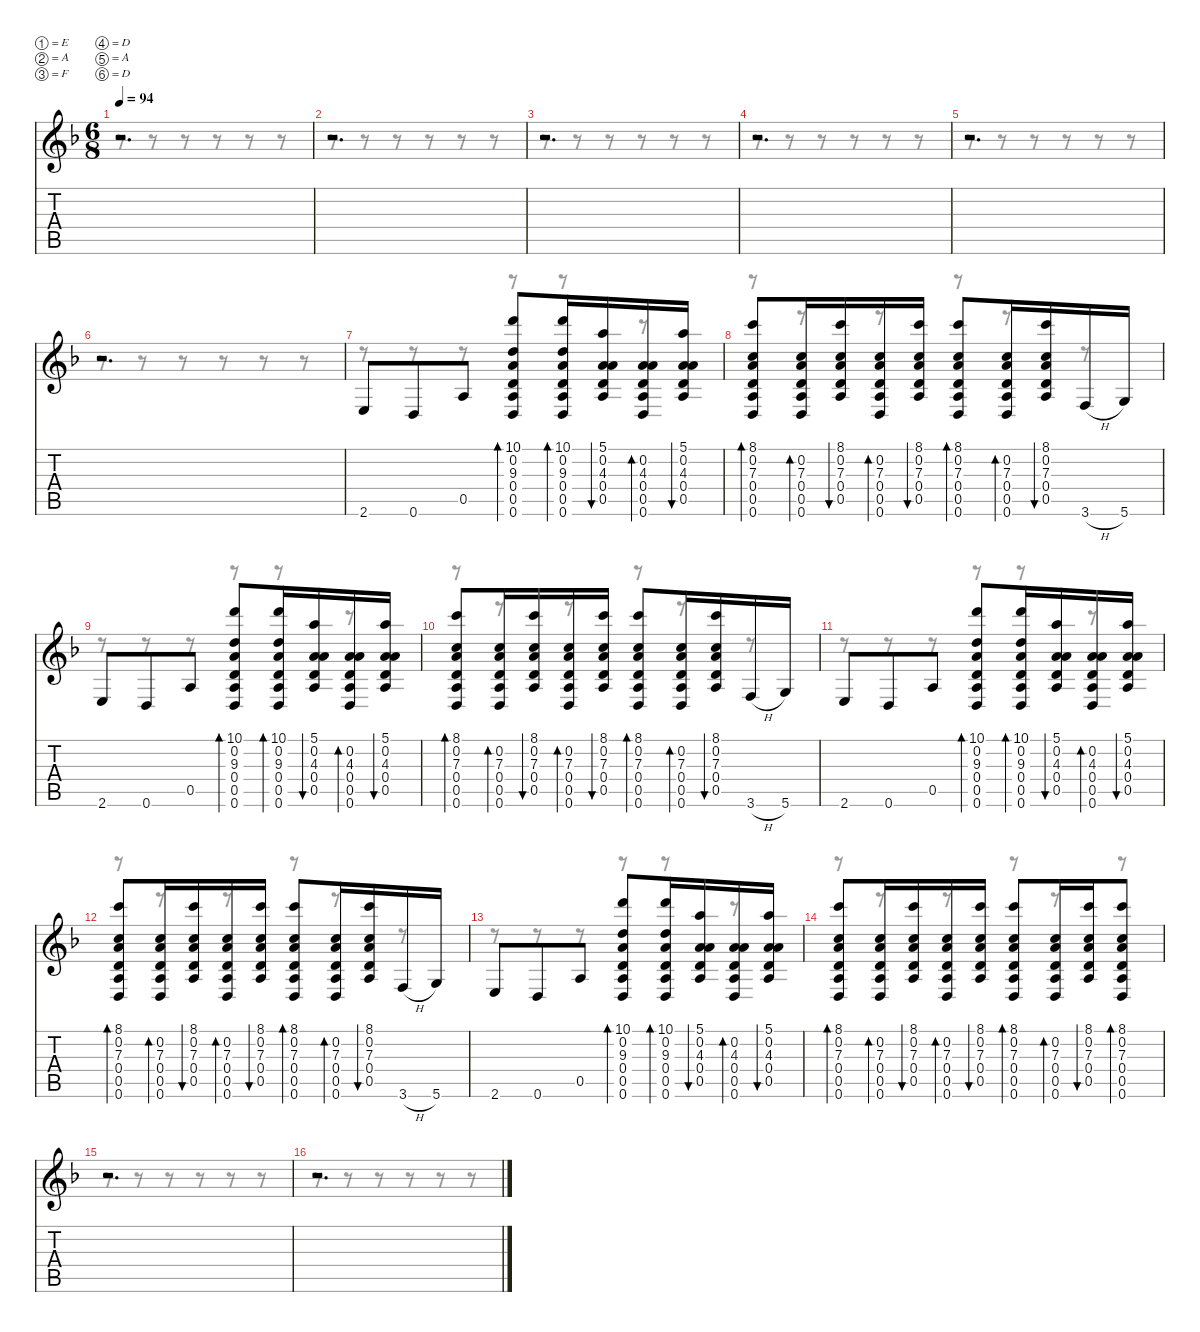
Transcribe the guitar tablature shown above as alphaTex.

\defaultSystemsLayout 4
\hideDynamics
\bracketExtendMode nobrackets
\singleTrackTrackNamePolicy hidden
\multiTrackTrackNamePolicy hidden
\otherSystemsTrackNameOrientation horizontal
\track ("M. Akerfeldt (Acoustic)" "s.guit.") {instrument acousticguitarsteel}
\staff {score tabs}
\tuning (E4 A3 F3 D3 A2 D2)
\voice
\ts (6 8)
\tempo 94
\clef g2
\ks dminor
r.2{d dy f beam Up} |
r.2{d beam Up} |
r.2{d beam Up} |
r.2{d beam Up} |
r.2{d beam Up} |
r.2{d beam Up} |
2.6{acc forcenatural}.8{dy ff beam Up} 0.6{acc forcenatural}.8{beam Up} 0.5{acc forcenatural}.8{beam Up} (10.1{acc forcenatural} 0.2{acc forcenatural} 9.3{acc forcenatural} 0.4{acc forcenatural} 0.5{acc forcenatural} 0.6{acc forcenatural}).8{bd 30 dy f beam Up} (10.1{acc forcenatural} 0.2{acc forcenatural} 9.3{acc forcenatural} 0.4{acc forcenatural} 0.5{acc forcenatural} 0.6{acc forcenatural}).16{bd 30 beam Up} (5.1{acc forcenatural} 0.2{acc forcenatural} 4.3{acc forcenatural} 0.4{acc forcenatural} 0.5{acc forcenatural}).16{bu 30 beam Up} (0.2{acc forcenatural} 4.3{acc forcenatural} 0.4{acc forcenatural} 0.5{acc forcenatural} 0.6{acc forcenatural}).16{bd 30 beam Up} (5.1{acc forcenatural} 0.2{acc forcenatural} 4.3{acc forcenatural} 0.4{acc forcenatural} 0.5{acc forcenatural}).16{bu 30 beam Up} |
(8.1{acc forcenatural} 0.2{acc forcenatural} 7.3{acc forcenatural} 0.4{acc forcenatural} 0.5{acc forcenatural} 0.6{acc forcenatural}).8{bd 30 beam Up} (0.2{acc forcenatural} 7.3{acc forcenatural} 0.4{acc forcenatural} 0.5{acc forcenatural} 0.6{acc forcenatural}).16{bd 30 beam Up} (8.1{acc forcenatural} 0.2{acc forcenatural} 7.3{acc forcenatural} 0.4{acc forcenatural} 0.5{acc forcenatural}).16{bu 30 beam Up} (0.2{acc forcenatural} 7.3{acc forcenatural} 0.4{acc forcenatural} 0.5{acc forcenatural} 0.6{acc forcenatural}).16{bd 30 beam Up} (8.1{acc forcenatural} 0.2{acc forcenatural} 7.3{acc forcenatural} 0.4{acc forcenatural} 0.5{acc forcenatural}).16{bu 30 beam Up} (8.1{acc forcenatural} 0.2{acc forcenatural} 7.3{acc forcenatural} 0.4{acc forcenatural} 0.5{acc forcenatural} 0.6{acc forcenatural}).8{bd 30 beam Up} (0.2{acc forcenatural} 7.3{acc forcenatural} 0.4{acc forcenatural} 0.5{acc forcenatural} 0.6{acc forcenatural}).16{bd 30 beam Up} (8.1{acc forcenatural} 0.2{acc forcenatural} 7.3{acc forcenatural} 0.4{acc forcenatural} 0.5{acc forcenatural}).16{bu 30 dy mf beam Up} 3.6{h acc forcenatural}.16{dy ff beam Up} 5.6{acc forcenatural}.16{beam Up} |
2.6{acc forcenatural}.8{beam Up} 0.6{acc forcenatural}.8{beam Up} 0.5{acc forcenatural}.8{beam Up} (10.1{acc forcenatural} 0.2{acc forcenatural} 9.3{acc forcenatural} 0.4{acc forcenatural} 0.5{acc forcenatural} 0.6{acc forcenatural}).8{bd 30 dy f beam Up} (10.1{acc forcenatural} 0.2{acc forcenatural} 9.3{acc forcenatural} 0.4{acc forcenatural} 0.5{acc forcenatural} 0.6{acc forcenatural}).16{bd 30 beam Up} (5.1{acc forcenatural} 0.2{acc forcenatural} 4.3{acc forcenatural} 0.4{acc forcenatural} 0.5{acc forcenatural}).16{bu 30 beam Up} (0.2{acc forcenatural} 4.3{acc forcenatural} 0.4{acc forcenatural} 0.5{acc forcenatural} 0.6{acc forcenatural}).16{bd 30 beam Up} (5.1{acc forcenatural} 0.2{acc forcenatural} 4.3{acc forcenatural} 0.4{acc forcenatural} 0.5{acc forcenatural}).16{bu 30 beam Up} |
(8.1{acc forcenatural} 0.2{acc forcenatural} 7.3{acc forcenatural} 0.4{acc forcenatural} 0.5{acc forcenatural} 0.6{acc forcenatural}).8{bd 30 beam Up} (0.2{acc forcenatural} 7.3{acc forcenatural} 0.4{acc forcenatural} 0.5{acc forcenatural} 0.6{acc forcenatural}).16{bd 30 beam Up} (8.1{acc forcenatural} 0.2{acc forcenatural} 7.3{acc forcenatural} 0.4{acc forcenatural} 0.5{acc forcenatural}).16{bu 30 beam Up} (0.2{acc forcenatural} 7.3{acc forcenatural} 0.4{acc forcenatural} 0.5{acc forcenatural} 0.6{acc forcenatural}).16{bd 30 beam Up} (8.1{acc forcenatural} 0.2{acc forcenatural} 7.3{acc forcenatural} 0.4{acc forcenatural} 0.5{acc forcenatural}).16{bu 30 beam Up} (8.1{acc forcenatural} 0.2{acc forcenatural} 7.3{acc forcenatural} 0.4{acc forcenatural} 0.5{acc forcenatural} 0.6{acc forcenatural}).8{bd 30 beam Up} (0.2{acc forcenatural} 7.3{acc forcenatural} 0.4{acc forcenatural} 0.5{acc forcenatural} 0.6{acc forcenatural}).16{bd 30 beam Up} (8.1{acc forcenatural} 0.2{acc forcenatural} 7.3{acc forcenatural} 0.4{acc forcenatural} 0.5{acc forcenatural}).16{bu 30 dy mf beam Up} 3.6{h acc forcenatural}.16{dy ff beam Up} 5.6{acc forcenatural}.16{beam Up} |
2.6{acc forcenatural}.8{beam Up} 0.6{acc forcenatural}.8{beam Up} 0.5{acc forcenatural}.8{beam Up} (10.1{acc forcenatural} 0.2{acc forcenatural} 9.3{acc forcenatural} 0.4{acc forcenatural} 0.5{acc forcenatural} 0.6{acc forcenatural}).8{bd 30 dy f beam Up} (10.1{acc forcenatural} 0.2{acc forcenatural} 9.3{acc forcenatural} 0.4{acc forcenatural} 0.5{acc forcenatural} 0.6{acc forcenatural}).16{bd 30 beam Up} (5.1{acc forcenatural} 0.2{acc forcenatural} 4.3{acc forcenatural} 0.4{acc forcenatural} 0.5{acc forcenatural}).16{bu 30 beam Up} (0.2{acc forcenatural} 4.3{acc forcenatural} 0.4{acc forcenatural} 0.5{acc forcenatural} 0.6{acc forcenatural}).16{bd 30 beam Up} (5.1{acc forcenatural} 0.2{acc forcenatural} 4.3{acc forcenatural} 0.4{acc forcenatural} 0.5{acc forcenatural}).16{bu 30 beam Up} |
(8.1{acc forcenatural} 0.2{acc forcenatural} 7.3{acc forcenatural} 0.4{acc forcenatural} 0.5{acc forcenatural} 0.6{acc forcenatural}).8{bd 30 beam Up} (0.2{acc forcenatural} 7.3{acc forcenatural} 0.4{acc forcenatural} 0.5{acc forcenatural} 0.6{acc forcenatural}).16{bd 30 beam Up} (8.1{acc forcenatural} 0.2{acc forcenatural} 7.3{acc forcenatural} 0.4{acc forcenatural} 0.5{acc forcenatural}).16{bu 30 beam Up} (0.2{acc forcenatural} 7.3{acc forcenatural} 0.4{acc forcenatural} 0.5{acc forcenatural} 0.6{acc forcenatural}).16{bd 30 beam Up} (8.1{acc forcenatural} 0.2{acc forcenatural} 7.3{acc forcenatural} 0.4{acc forcenatural} 0.5{acc forcenatural}).16{bu 30 beam Up} (8.1{acc forcenatural} 0.2{acc forcenatural} 7.3{acc forcenatural} 0.4{acc forcenatural} 0.5{acc forcenatural} 0.6{acc forcenatural}).8{bd 30 beam Up} (0.2{acc forcenatural} 7.3{acc forcenatural} 0.4{acc forcenatural} 0.5{acc forcenatural} 0.6{acc forcenatural}).16{bd 30 beam Up} (8.1{acc forcenatural} 0.2{acc forcenatural} 7.3{acc forcenatural} 0.4{acc forcenatural} 0.5{acc forcenatural}).16{bu 30 dy mf beam Up} 3.6{h acc forcenatural}.16{dy ff beam Up} 5.6{acc forcenatural}.16{beam Up} |
2.6{acc forcenatural}.8{beam Up} 0.6{acc forcenatural}.8{beam Up} 0.5{acc forcenatural}.8{beam Up} (10.1{acc forcenatural} 0.2{acc forcenatural} 9.3{acc forcenatural} 0.4{acc forcenatural} 0.5{acc forcenatural} 0.6{acc forcenatural}).8{bd 30 dy f beam Up} (10.1{acc forcenatural} 0.2{acc forcenatural} 9.3{acc forcenatural} 0.4{acc forcenatural} 0.5{acc forcenatural} 0.6{acc forcenatural}).16{bd 30 beam Up} (5.1{acc forcenatural} 0.2{acc forcenatural} 4.3{acc forcenatural} 0.4{acc forcenatural} 0.5{acc forcenatural}).16{bu 30 beam Up} (0.2{acc forcenatural} 4.3{acc forcenatural} 0.4{acc forcenatural} 0.5{acc forcenatural} 0.6{acc forcenatural}).16{bd 30 beam Up} (5.1{acc forcenatural} 0.2{acc forcenatural} 4.3{acc forcenatural} 0.4{acc forcenatural} 0.5{acc forcenatural}).16{bu 30 beam Up} |
(8.1{acc forcenatural} 0.2{acc forcenatural} 7.3{acc forcenatural} 0.4{acc forcenatural} 0.5{acc forcenatural} 0.6{acc forcenatural}).8{bd 30 beam Up} (0.2{acc forcenatural} 7.3{acc forcenatural} 0.4{acc forcenatural} 0.5{acc forcenatural} 0.6{acc forcenatural}).16{bd 30 beam Up} (8.1{acc forcenatural} 0.2{acc forcenatural} 7.3{acc forcenatural} 0.4{acc forcenatural} 0.5{acc forcenatural}).16{bu 30 beam Up} (0.2{acc forcenatural} 7.3{acc forcenatural} 0.4{acc forcenatural} 0.5{acc forcenatural} 0.6{acc forcenatural}).16{bd 30 beam Up} (8.1{acc forcenatural} 0.2{acc forcenatural} 7.3{acc forcenatural} 0.4{acc forcenatural} 0.5{acc forcenatural}).16{bu 30 beam Up} (8.1{acc forcenatural} 0.2{acc forcenatural} 7.3{acc forcenatural} 0.4{acc forcenatural} 0.5{acc forcenatural} 0.6{acc forcenatural}).8{bd 30 beam Up} (0.2{acc forcenatural} 7.3{acc forcenatural} 0.4{acc forcenatural} 0.5{acc forcenatural} 0.6{acc forcenatural}).16{bd 30 beam Up} (8.1{acc forcenatural} 0.2{acc forcenatural} 7.3{acc forcenatural} 0.4{acc forcenatural} 0.5{acc forcenatural}).16{bu 30 beam Up} (8.1{acc forcenatural} 0.2{acc forcenatural} 7.3{acc forcenatural} 0.4{acc forcenatural} 0.5{acc forcenatural} 0.6{acc forcenatural}).8{bd 30 beam Up} |
r.2{d beam Up} |
r.2{d beam Up}
\voice
\clef g2
\ottava regular
\simile none
\ks dminor
r.8{dy mf beam Down} r.8{beam Down} r.8{beam Down} r.8{beam Down} r.8{beam Down} r.8{beam Down} |
r.8{beam Down} r.8{beam Down} r.8{beam Down} r.8{beam Down} r.8{beam Down} r.8{beam Down} |
r.8{beam Down} r.8{beam Down} r.8{beam Down} r.8{beam Down} r.8{beam Down} r.8{beam Down} |
r.8{beam Down} r.8{beam Down} r.8{beam Down} r.8{beam Down} r.8{beam Down} r.8{beam Down} |
r.8{beam Down} r.8{beam Down} r.8{beam Down} r.8{beam Down} r.8{beam Down} r.8{beam Down} |
r.8{beam Down} r.8{beam Down} r.8{beam Down} r.8{beam Down} r.8{beam Down} r.8{beam Down} |
r.8{beam Down} r.8{beam Down} r.8{beam Down} r.8{beam Down} r.8{beam Down} r.8{beam Down} |
r.8{beam Down} r.8{beam Down} r.8{beam Down} r.8{beam Down} r.8{beam Down} r.8{beam Down} |
r.8{beam Down} r.8{beam Down} r.8{beam Down} r.8{beam Down} r.8{beam Down} r.8{beam Down} |
r.8{beam Down} r.8{beam Down} r.8{beam Down} r.8{beam Down} r.8{beam Down} r.8{beam Down} |
r.8{beam Down} r.8{beam Down} r.8{beam Down} r.8{beam Down} r.8{beam Down} r.8{beam Down} |
r.8{beam Down} r.8{beam Down} r.8{beam Down} r.8{beam Down} r.8{beam Down} r.8{beam Down} |
r.8{beam Down} r.8{beam Down} r.8{beam Down} r.8{beam Down} r.8{beam Down} r.8{beam Down} |
r.8{beam Down} r.8{beam Down} r.8{beam Down} r.8{beam Down} r.8{beam Down} r.8{beam Down} |
r.8{beam Down} r.8{beam Down} r.8{beam Down} r.8{beam Down} r.8{beam Down} r.8{beam Down} |
r.8{beam Down} r.8{beam Down} r.8{beam Down} r.8{beam Down} r.8{beam Down} r.8{beam Down}
